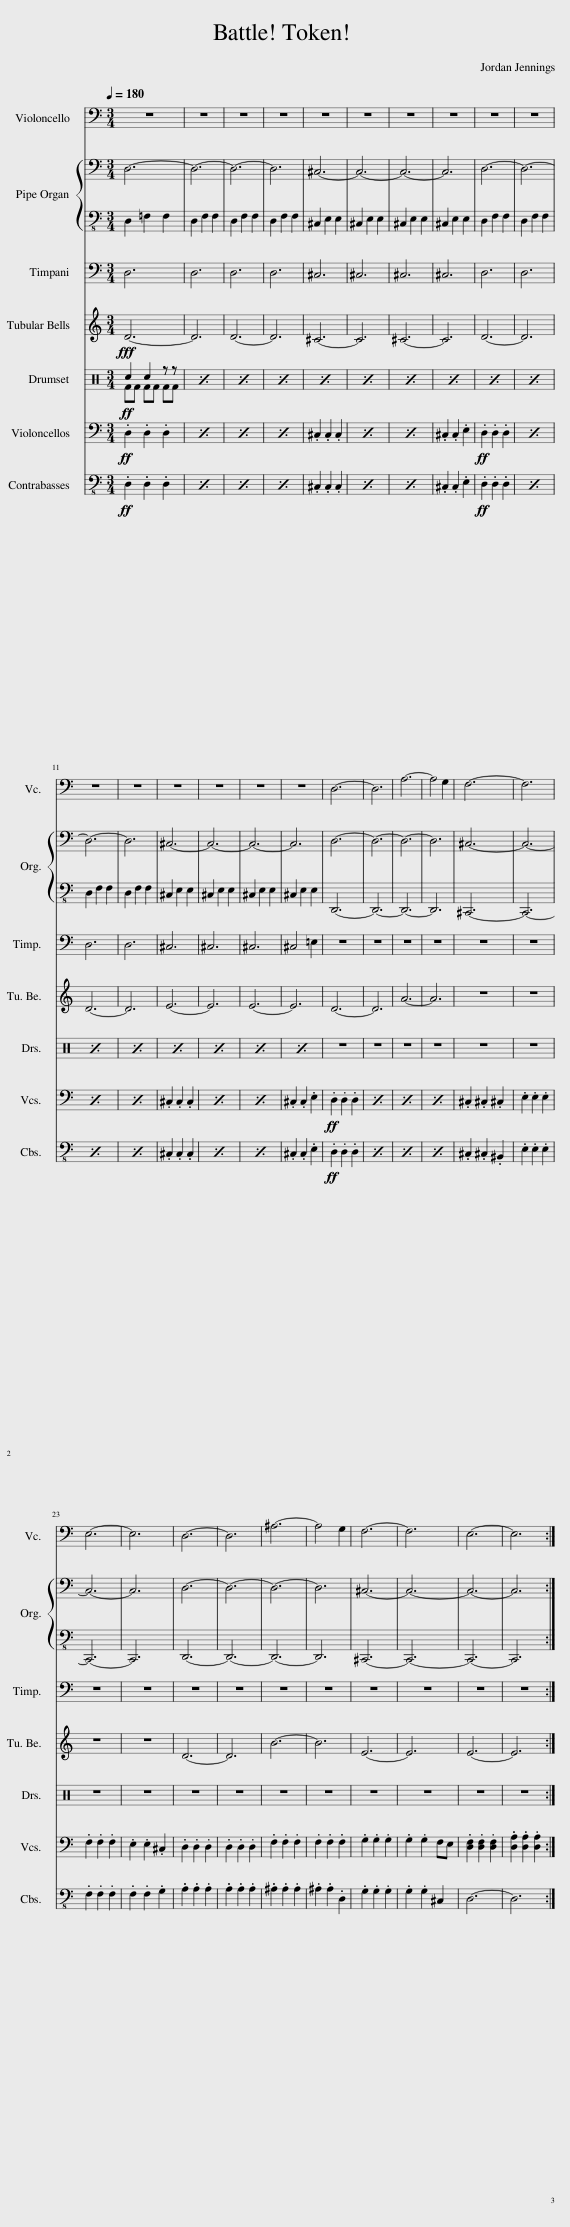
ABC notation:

X:1
%%score 1 { 2 | 3 } 4 5 ( 6 7 ) 8 9
L:1/8
Q:1/4=180
M:3/4
I:linebreak $
K:C
V:1 bass
V:2 bass
V:3 bass-8
V:4 bass
V:5 treble
V:6 perc
K:none
V:7 perc
K:none
V:8 bass
V:9 bass-8
V:1
 z6 | z6 | z6 | z6 | z6 | %5
 z6 | z6 | z6 | z6 | z6 |$ %10
 z6 | z6 | z6 | z6 | z6 | %15
 z6 | D,6- | D,6 | A,6- | A,4 G,2 | %20
 F,6- | F,6 |$ E,6- | E,6 | D,6- | %25
 D,6 | ^A,6- | A,4 G,2 | F,6- | F,6 | %30
 E,6- | E,6 :| %32
V:2
 D,6- | D,6- | D,6- | D,6 | ^C,6- | %5
 C,6- | C,6- | C,6 | D,6- | D,6- |$ %10
 D,6- | D,6 | ^C,6- | C,6- | C,6- | %15
 C,6 | D,6- | D,6- | D,6- | D,6 | %20
 ^C,6- | C,6- |$ C,6- | C,6 | D,6- | %25
 D,6- | D,6- | D,6 | ^C,6- | C,6- | %30
 C,6- | C,6 :| %32
V:3
 D,2 =F,2 F,2 | D,2 F,2 F,2 | D,2 F,2 F,2 | D,2 F,2 F,2 | ^C,2 E,2 E,2 | %5
 ^C,2 E,2 E,2 | ^C,2 E,2 E,2 | ^C,2 E,2 E,2 | D,2 F,2 F,2 | D,2 F,2 F,2 |$ %10
 D,2 F,2 F,2 | D,2 F,2 F,2 | ^C,2 E,2 E,2 | ^C,2 E,2 E,2 | ^C,2 E,2 E,2 | %15
 ^C,2 E,2 E,2 | D,,6- | D,,6- | D,,6- | D,,6 | %20
 ^C,,6- | C,,6- |$ C,,6- | C,,6 | D,,6- | %25
 D,,6- | D,,6- | D,,6 | ^C,,6- | C,,6- | %30
 C,,6- | C,,6 :| %32
V:4
 D,6 | D,6 | D,6 | D,6 | ^C,6 | %5
 ^C,6 | ^C,6 | ^C,6 | D,6 | D,6 |$ %10
 D,6 | D,6 | ^C,6 | ^C,6 | ^C,6 | %15
 ^C,4 =E,2 | z6 | z6 | z6 | z6 | %20
 z6 | z6 |$ z6 | z6 | z6 | %25
 z6 | z6 | z6 | z6 | z6 | %30
 z6 | z6 :| %32
V:5
!fff! D6- | D6 | D6- | D6 | ^C6- | %5
 C6 | ^C6- | C6 | D6- | D6 |$ %10
 D6- | D6 | E6- | E6 | E6- | %15
 E6 | D6- | D6 | A6- | A6 | %20
 z6 | z6 |$ z6 | z6 | D6- | %25
 D6 | B6- | B6 | E6- | E6 | %30
 E6- | E6 :| %32
V:6
!ff! c2 c2 z z | x6 | x6 | x6 | x6 | %5
 x6 | x6 | x6 | x6 | x6 |$ %10
 x6 | x6 | x6 | x6 | x6 | %15
 x6 | z6 | z6 | z6 | z6 | %20
 z6 | z6 |$ z6 | z6 | z6 | %25
 z6 | z6 | z6 | z6 | z6 | %30
 z6 | z6 :| %32
V:7
 FF FF FF | x6 | x6 | x6 | x6 | %5
 x6 | x6 | x6 | x6 | x6 |$ %10
 x6 | x6 | x6 | x6 | x6 | %15
 x6 | x6 | x6 | x6 | x6 | %20
 x6 | x6 |$ x6 | x6 | x6 | %25
 x6 | x6 | x6 | x6 | x6 | %30
 x6 | x6 :| %32
V:8
!ff! .D,2 .D,2 .D,2 | x6 | x6 | x6 | .^C,2 .C,2 .C,2 | %5
 x6 | x6 | .^C,2 .C,2 .E,2 |!ff! .D,2 .D,2 .D,2 | x6 |$ %10
 x6 | x6 | .^C,2 .C,2 .C,2 | x6 | x6 | %15
 .^C,2 .C,2 .E,2 |!ff! .D,2 .D,2 .D,2 | x6 | x6 | x6 | %20
 .^C,2 .^C,2 .^C,2 | .E,2 .E,2 .E,2 |$ .F,2 .F,2 .F,2 | .E,2 .E,2 .^C,2 | .D,2 .D,2 .D,2 | %25
 .D,2 .D,2 .D,2 | .F,2 .F,2 .F,2 | .F,2 .F,2 .F,2 | .G,2 .G,2 .G,2 | .G,2 .G,2 F,E, | %30
 .[D,F,]2 .[D,F,]2 .[D,F,]2 | .[D,A,]2 .[D,A,]2 .[D,A,]2 :| %32
V:9
!ff! .D,2 .D,2 .D,2 | x6 | x6 | x6 | .^C,2 .C,2 .C,2 | %5
 x6 | x6 | .^C,2 .C,2 .E,2 |!ff! .D,2 .D,2 .D,2 | x6 |$ %10
 x6 | x6 | .^C,2 .C,2 .C,2 | x6 | x6 | %15
 .^C,2 .C,2 .E,2 |!ff! .D,2 .D,2 .D,2 | x6 | x6 | x6 | %20
 .^C,2 .^C,2 .^B,,2 | .E,2 .E,2 .E,2 |$ .F,2 .F,2 .F,2 | .F,2 .F,2 .G,2 | .A,2 .A,2 .A,2 | %25
 .A,2 .A,2 .A,2 | .^A,2 .A,2 .A,2 | .^A,2 .A,2 .D,2 | .G,2 .G,2 .G,2 | .G,2 .G,2 ^C,2 | %30
 D,6- | D,6 :| %32
